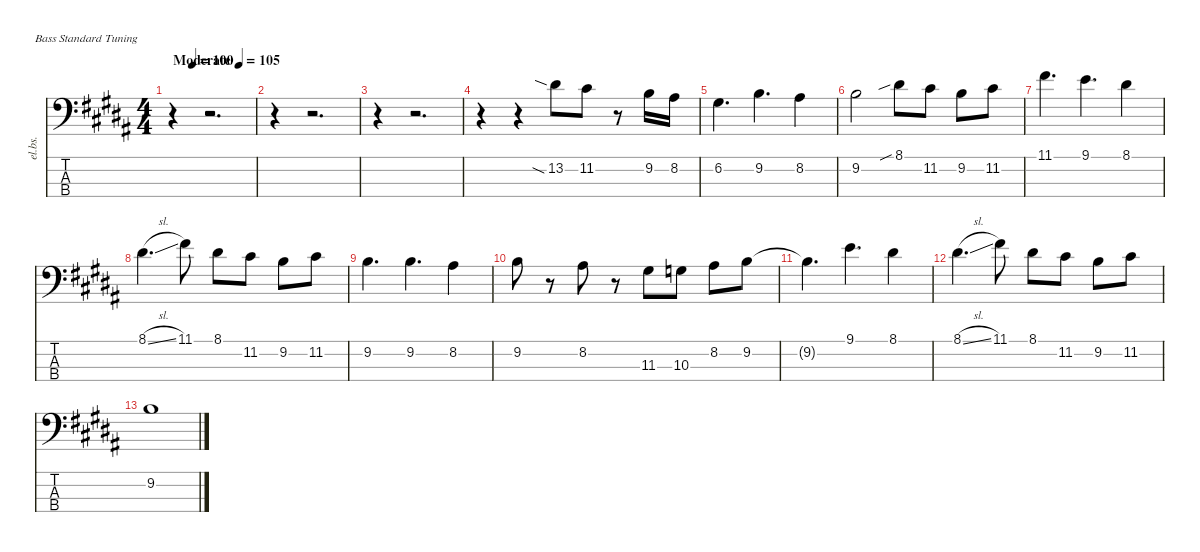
\defaultSystemsLayout 4
\hideDynamics
\bracketExtendMode nobrackets
\track ("Track 7" "el.bs.") {instrument electricbassfinger}
\staff {score tabs}
\tuning (G2 D2 A1 E1)
\ts (4 4)
\beaming (8 2 2 2 2)
\tempo (105 "Moderate")
\tempo (100 0.25)
\clef f4
\ks b
r.4{dy f instrument electricbassfinger} r.2{d} |
r.4 r.2{d} |
r.4 r.2{d} |
r.4 r.4 13.2{sia acc #}.8 11.2{acc #}.8 r.8 9.2{acc forcenatural}.16 8.2{acc #}.16 |
6.2{acc #}.4{d} 9.2{acc forcenatural}.4{d} 8.2{acc #}.4 |
9.2{acc forcenatural}.2 8.1{sib acc #}.8 11.2{acc #}.8 9.2{acc forcenatural}.8 11.2{acc #}.8 |
11.1{acc #}.4{d} 9.1{acc forcenatural}.4{d} 8.1{acc #}.4 |
8.1{sl acc #}.4{d} 11.1{acc #}.8 8.1{acc #}.8 11.2{acc #}.8 9.2{acc forcenatural}.8 11.2{acc #}.8 |
9.2{acc forcenatural}.4{d} 9.2{acc forcenatural}.4{d} 8.2{acc #}.4 |
9.2{acc forcenatural}.8 r.8 8.2{acc #}.8 r.8 11.3{acc #}.8{dy mf} 10.3{acc forcenatural}.8{dy f} 8.2{acc #}.8 9.2{acc forcenatural}.8 |
9.2{t acc forcenatural}.4{d} 9.1{acc forcenatural}.4{d} 8.1{acc #}.4 |
8.1{sl acc #}.4{d} 11.1{acc #}.8 8.1{acc #}.8 11.2{acc #}.8 9.2{acc forcenatural}.8 11.2{acc #}.8 |
9.2{acc forcenatural}.1
